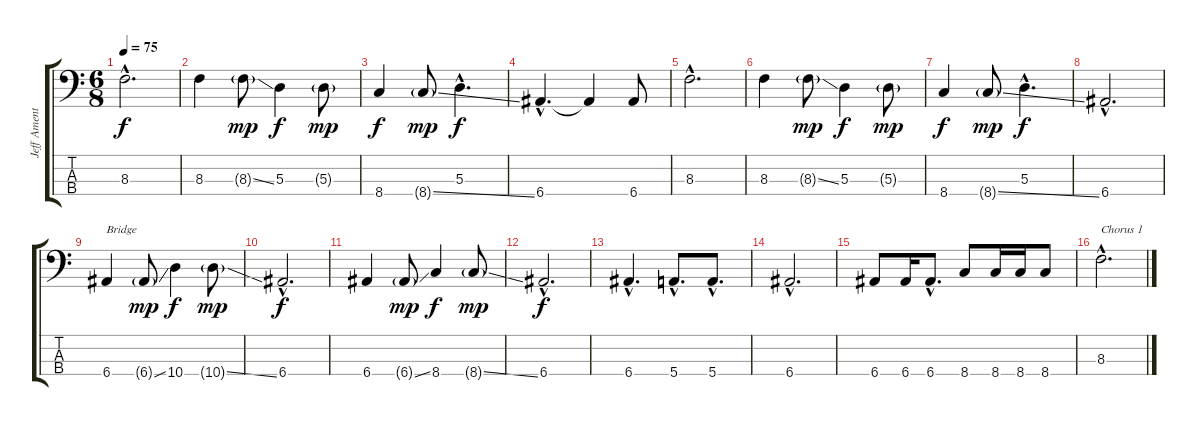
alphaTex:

\track ("Jeff Ament" "Jeff Ament") {instrument fretlessbass}
\staff {score tabs}
\tuning (G2 D2 A1 E1) {hide}
\ts (6 8)
\tempo 75
\clef f4
\ks c
8.3{hac}.2{d dy f} |
8.3.4 8.3{ss g}.8{dy mp} 5.3.4{dy f} 5.3{g}.8{dy mp} |
8.4.4{dy f} 8.4{ss g}.8{dy mp} 5.3{hac}.4{d dy f} |
6.4{hac}.4{d} 6.4{t}.4 6.4.8 |
8.3{hac}.2{d} |
8.3.4 8.3{ss g}.8{dy mp} 5.3.4{dy f} 5.3{g}.8{dy mp} |
8.4.4{dy f} 8.4{ss g}.8{dy mp} 5.3{hac}.4{d dy f} |
6.4{hac}.2{d} |
6.4.4{txt "Bridge"} 6.4{ss g}.8{dy mp} 10.4.4{dy f} 10.4{ss g}.8{dy mp} |
6.4{hac}.2{d dy f} |
6.4.4 6.4{ss g}.8{dy mp} 8.4.4{dy f} 8.4{ss g}.8{dy mp} |
6.4{hac}.2{d dy f} |
6.4{hac}.4{d} 5.4{hac}.8{d} 5.4{hac}.8{d} |
6.4{hac}.2{d} |
6.4.8 6.4.16 6.4{hac}.8{d} 8.4.8 8.4.16 8.4.16 8.4.8 |
8.3{hac}.2{d txt "Chorus 1"}
